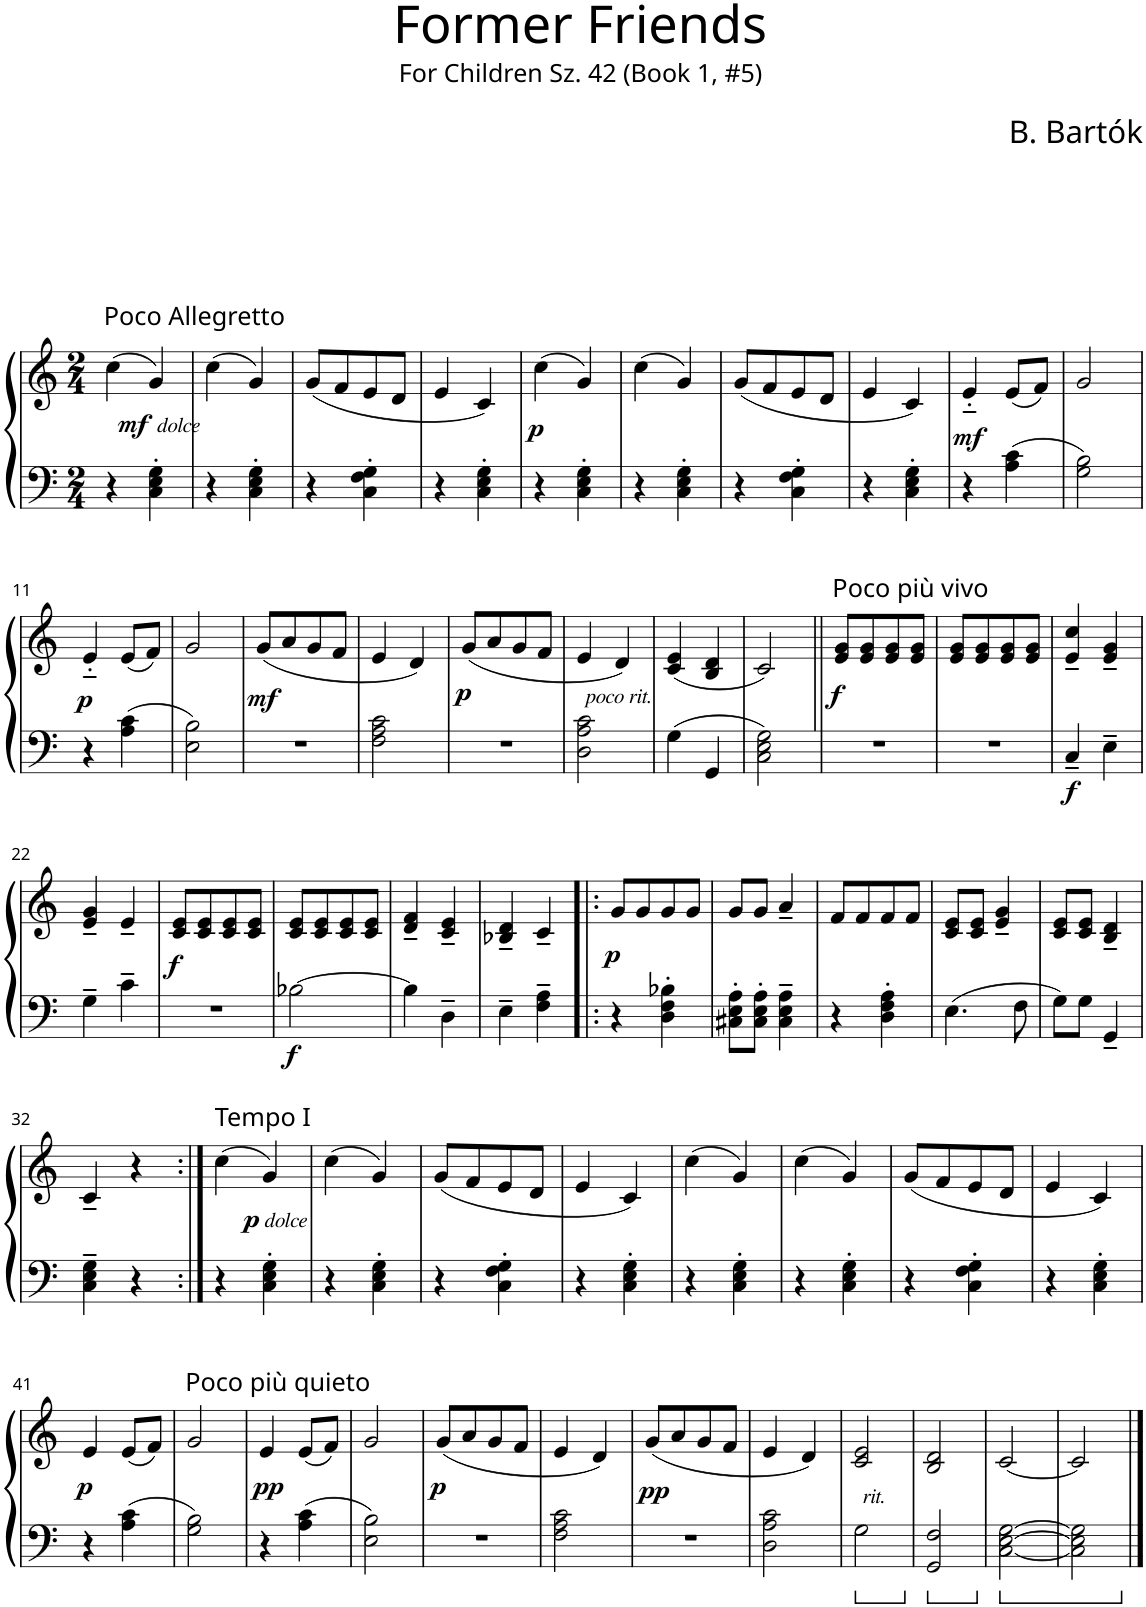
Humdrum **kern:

**kern	**kern	**dynam
*part1	*part1	*part1
*staff2	*staff1	*staff1/2
*I"Piano	*	*
*I'Pno.	*	*
*clefF4	*clefG2	*
*k[]	*k[]	*
*M2/4	*M2/4	*
=1	=1	=1
!	!LO:TX:a:t=Poco Allegretto	!
!	!	!LO:DY:b
!	!	!LO:DY:n=1:b
4r	(4cc\	mf other-dynamics
4C\' 4E\' 4G\'	4g/)	.
=2	=2	=2
4r	(4cc\	.
4C\' 4E\' 4G\'	4g/)	.
=3	=3	=3
4r	(8g/L	.
.	8f/	.
4C\' 4F\' 4G\'	8e/	.
.	8d/J	.
=4	=4	=4
4r	4e/	.
4C\' 4E\' 4G\'	4c/)	.
=5	=5	=5
!	!	!LO:DY:b
4r	(4cc\	p
4C\' 4E\' 4G\'	4g/)	.
=6	=6	=6
4r	(4cc\	.
4C\' 4E\' 4G\'	4g/)	.
=7	=7	=7
4r	(8g/L	.
.	8f/	.
4C\' 4F\' 4G\'	8e/	.
.	8d/J	.
=8	=8	=8
4r	4e/	.
4C\' 4E\' 4G\'	4c/)	.
=9	=9	=9
!	!	!LO:DY:b
4r	4e'~/	mf
4A\ 4c\	(8e/L	.
.	8f/J)	.
=10	=10	=10
2G\ 2B\	2g/	.
!!LO:LB:g=z
=11	=11	=11
!	!	!LO:DY:b
4r	4e'~/	p
4A\ 4c\	(8e/L	.
.	8f/J)	.
=12	=12	=12
2E\ 2B\	2g/	.
=13	=13	=13
!	!	!LO:DY:b
2r	(8g/L	mf
.	8a/	.
.	8g/	.
.	8f/J	.
=14	=14	=14
2F\ 2A\ 2c\	4e/	.
.	4d/)	.
=15	=15	=15
!	!	!LO:DY:b
2r	(8g/L	p
.	8a/	.
.	8g/	.
.	8f/J	.
=16	=16	=16
!	!	!LO:DY:b
2D\ 2A\ 2c\	4e/	other-dynamics
.	4d/)	.
=17	=17	=17
4G\	(4c/ 4e/	.
4GG/	4B/ 4d/	.
=18	=18	=18
2C\ 2E\ 2G\	2c/)	.
=19||	=19||	=19||
!	!LO:TX:a:t=Poco più vivo	!
!	!	!LO:DY:b
2r	8e/ 8g/L	f
.	8e/ 8g/	.
.	8e/ 8g/	.
.	8e/ 8g/J	.
=20	=20	=20
2r	8e/ 8g/L	.
.	8e/ 8g/	.
.	8e/ 8g/	.
.	8e/ 8g/J	.
=21	=21	=21
!	!	!LO:DY:b=2
4C~/	4e/~ 4cc/~	f
4E~\	4e/~ 4g/~	.
!!LO:LB:g=z
=22	=22	=22
4G~\	4e/~ 4g/~	.
4c~\	4e~/	.
=23	=23	=23
!	!	!LO:DY:b
2r	8c/ 8e/L	f
.	8c/ 8e/	.
.	8c/ 8e/	.
.	8c/ 8e/J	.
=24	=24	=24
!	!	!LO:DY:b=2
[2B-X\	8c/ 8e/L	f
.	8c/ 8e/	.
.	8c/ 8e/	.
.	8c/ 8e/J	.
=25	=25	=25
4B-\]	4d/~ 4f/~	.
4D~\	4c/~ 4e/~	.
=26	=26	=26
4E~\	4B-X/~ 4d/~	.
4F\~ 4A\~	4c~/	.
=27!|:	=27!|:	=27!|:
!	!	!LO:DY:b
4r	8g/L	p
.	8g/	.
4D\' 4F\' 4B-X\'	8g/	.
.	8g/J	.
=28	=28	=28
8C#X\' 8E\' 8A\'L	8g/L	.
8C#\' 8E\' 8A\'J	8g/J	.
4C#\~ 4E\~ 4A\~	4a~/	.
=29	=29	=29
4r	8f/L	.
.	8f/	.
4D\' 4F\' 4A\'	8f/	.
.	8f/J	.
=30	=30	=30
4.E\	8c/ 8e/L	.
.	8c/ 8e/J	.
.	4e/~ 4g/~	.
8F\	.	.
=31	=31	=31
8G\L	8c/ 8e/L	.
8G\J	8c/ 8e/J	.
4GG~/	4B/~ 4d/~	.
!!LO:LB:g=z
=32	=32	=32
4C\~ 4E\~ 4G\~	4c~/	.
4r	4r	.
=33:|!	=33:|!	=33:|!
!	!LO:TX:a:t=Tempo I	!
!	!	!LO:DY:b
!	!	!LO:DY:n=1:b
4r	(4cc\	p other-dynamics
4C\' 4E\' 4G\'	4g/)	.
=34	=34	=34
4r	(4cc\	.
4C\' 4E\' 4G\'	4g/)	.
=35	=35	=35
4r	(8g/L	.
.	8f/	.
4C\' 4F\' 4G\'	8e/	.
.	8d/J	.
=36	=36	=36
4r	4e/	.
4C\' 4E\' 4G\'	4c/)	.
=37	=37	=37
4r	(4cc\	.
4C\' 4E\' 4G\'	4g/)	.
=38	=38	=38
4r	(4cc\	.
4C\' 4E\' 4G\'	4g/)	.
=39	=39	=39
4r	(8g/L	.
.	8f/	.
4C\' 4F\' 4G\'	8e/	.
.	8d/J	.
=40	=40	=40
4r	4e/	.
4C\' 4E\' 4G\'	4c/)	.
!!LO:LB:g=z
=41	=41	=41
!	!	!LO:DY:b
4r	4e/	p
4A\ 4c\	(8e/L	.
.	8f/J)	.
=42	=42	=42
!	!LO:TX:a:t=Poco più quieto	!
2G\ 2B\	2g/	.
=43	=43	=43
!	!	!LO:DY:b
4r	4e/	pp
4A\ 4c\	(8e/L	.
.	8f/J)	.
=44	=44	=44
2E\ 2B\	2g/	.
=45	=45	=45
!	!	!LO:DY:b
2r	(8g/L	p
.	8a/	.
.	8g/	.
.	8f/J	.
=46	=46	=46
2F\ 2A\ 2c\	4e/	.
.	4d/)	.
=47	=47	=47
!	!	!LO:DY:b
2r	(8g/L	pp
.	8a/	.
.	8g/	.
.	8f/J	.
=48	=48	=48
2D\ 2A\ 2c\	4e/	.
.	4d/)	.
=49	=49	=49
!	!	!LO:DY:b
2G\	2c/ 2e/	other-dynamics
=50	=50	=50
2GG/ 2F/	2B/ 2d/	.
=51	=51	=51
[2C\ [2E\ [2G\	[2c/	.
=52	=52	=52
2C\] 2E\] 2G\]	2c/]	.
==	==	==
*-	*-	*-
